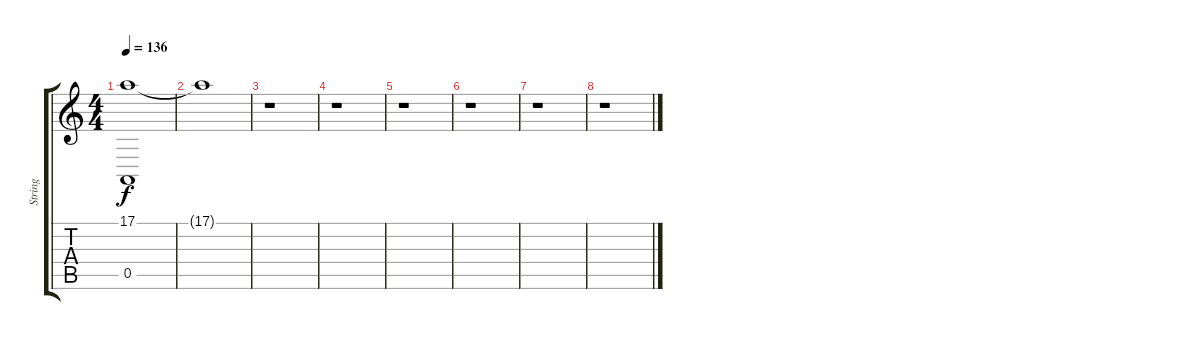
\track ("String" "String") {instrument stringensemble1}
\staff {score tabs}
\tuning (E4 B3 G3 D3 A2 E2) {hide}
\ts (4 4)
\tempo 136
\clef g2
\ks c
(17.1 0.5).1{dy f} |
17.1{t}.1 |
r.1 |
r.1 |
r.1 |
r.1 |
r.1 |
r.1
